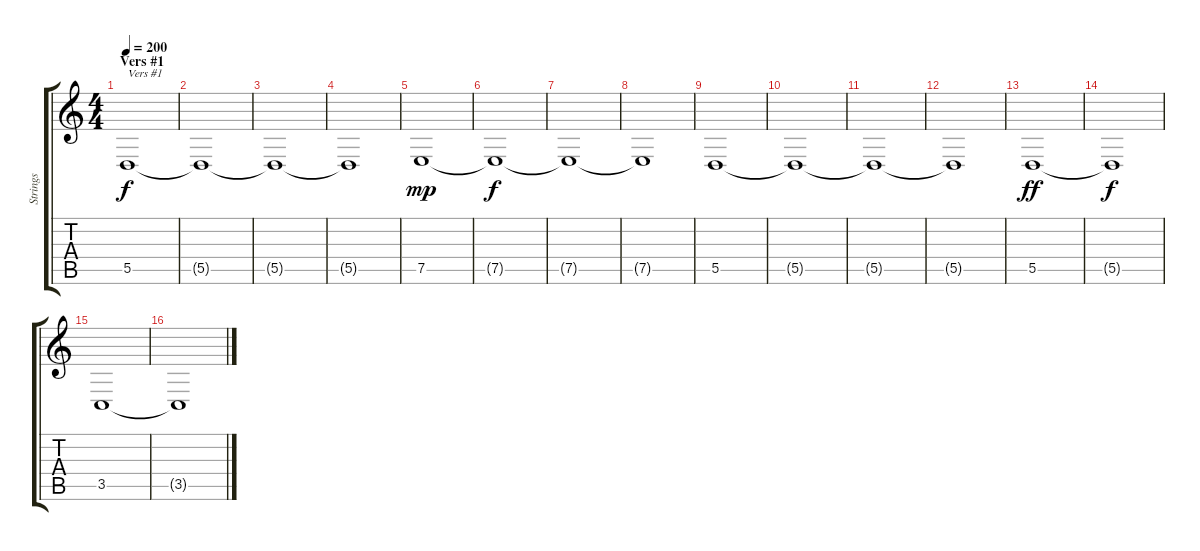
\track ("Strings" "Strings") {instrument stringensemble1}
\staff {score tabs}
\tuning (E4 B3 G3 D3 A2 E2) {hide}
\ts (4 4)
\section ("" "Vers #1")
\tempo 200
\clef g2
\ks c
5.5.1{txt "Vers #1" dy f} |
5.5{t}.1 |
5.5{t}.1 |
5.5{t}.1 |
7.5.1{dy mp} |
7.5{t}.1{dy f} |
7.5{t}.1 |
7.5{t}.1 |
5.5.1 |
5.5{t}.1 |
5.5{t}.1 |
5.5{t}.1 |
5.5.1{dy ff} |
5.5{t}.1{dy f} |
3.5.1 |
3.5{t}.1
